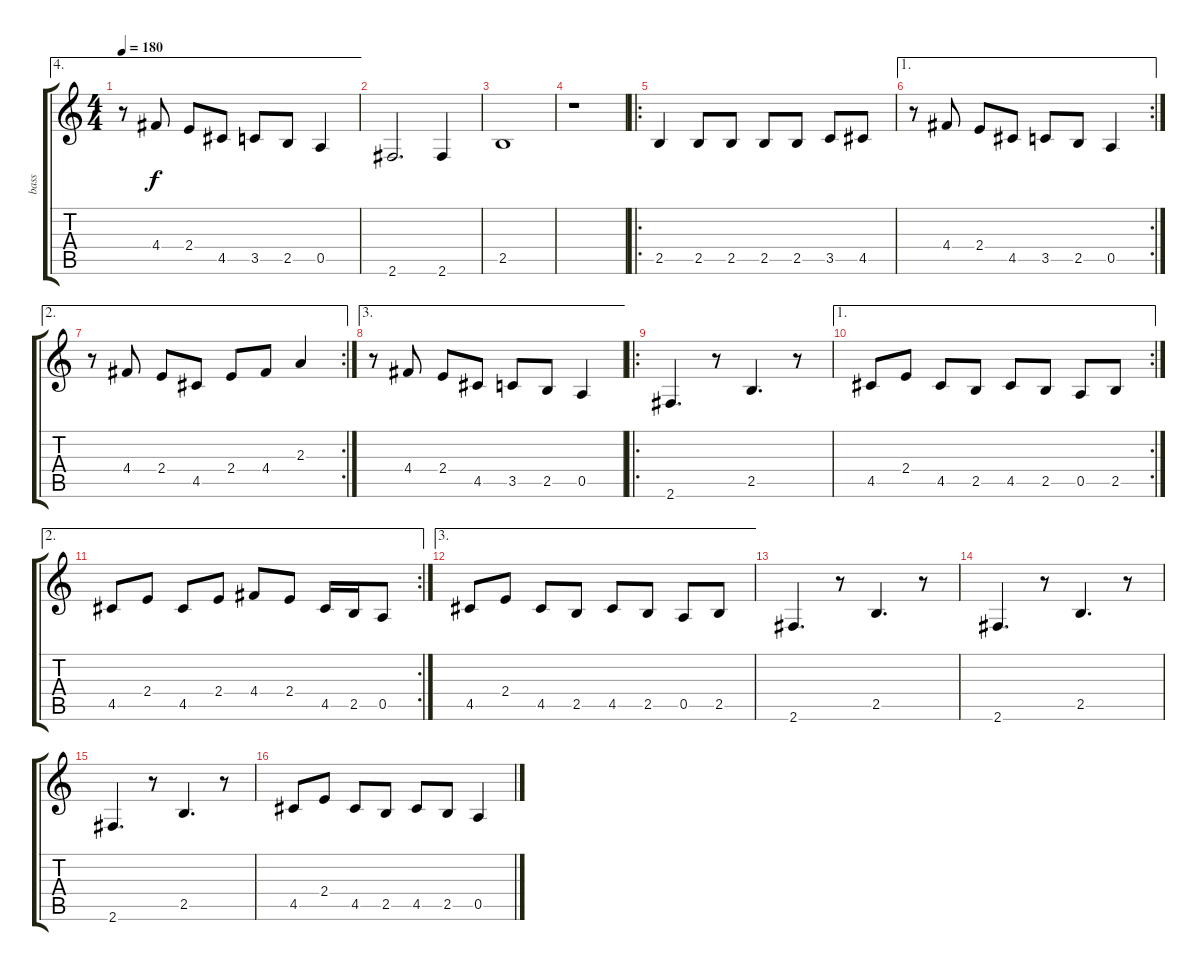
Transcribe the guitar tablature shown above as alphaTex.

\track ("bass" "bass") {instrument electricbasspick}
\staff {score tabs}
\tuning (E4 B3 G3 D3 A2 E2) {hide}
\ae 4
\ts (4 4)
\tempo 180
\clef g2
\ks c
r.8{dy f} 4.4.8 2.4.8 4.5.8 3.5.8 2.5.8 0.5.4 |
2.6.2{d} 2.6.4 |
2.5.1 |
r.1 |
\ro
2.5.4 2.5.8 2.5.8 2.5.8 2.5.8 3.5.8 4.5.8 |
\ae 1
\rc 2
r.8 4.4.8 2.4.8 4.5.8 3.5.8 2.5.8 0.5.4 |
\ae 2
\rc 2
r.8 4.4.8 2.4.8 4.5.8 2.4.8 4.4.8 2.3.4 |
\ae 3
r.8 4.4.8 2.4.8 4.5.8 3.5.8 2.5.8 0.5.4 |
\ro
2.6.4{d} r.8 2.5.4{d} r.8 |
\ae 1
\rc 2
4.5.8 2.4.8 4.5.8 2.5.8 4.5.8 2.5.8 0.5.8 2.5.8 |
\ae 2
\rc 2
4.5.8 2.4.8 4.5.8 2.4.8 4.4.8 2.4.8 4.5.16 2.5.16 0.5.8 |
\ae 3
4.5.8 2.4.8 4.5.8 2.5.8 4.5.8 2.5.8 0.5.8 2.5.8 |
2.6.4{d} r.8 2.5.4{d} r.8 |
2.6.4{d} r.8 2.5.4{d} r.8 |
2.6.4{d} r.8 2.5.4{d} r.8 |
4.5.8 2.4.8 4.5.8 2.5.8 4.5.8 2.5.8 0.5.4
